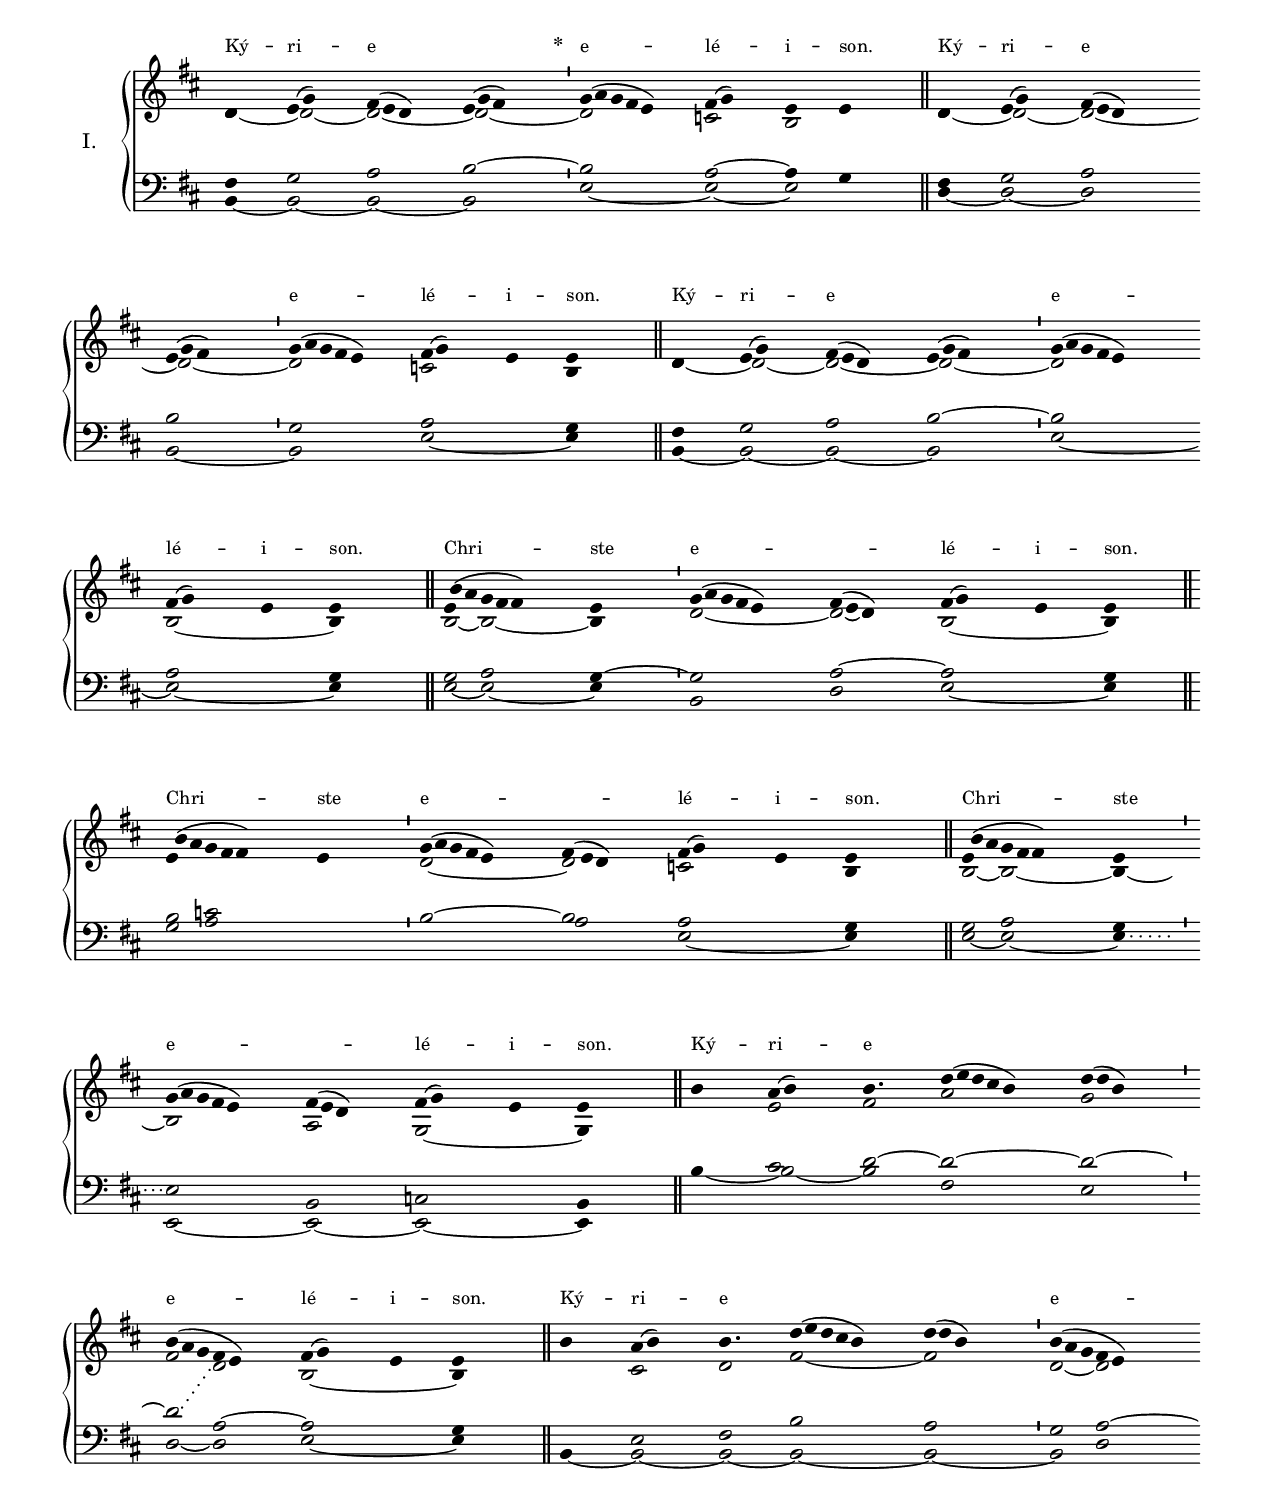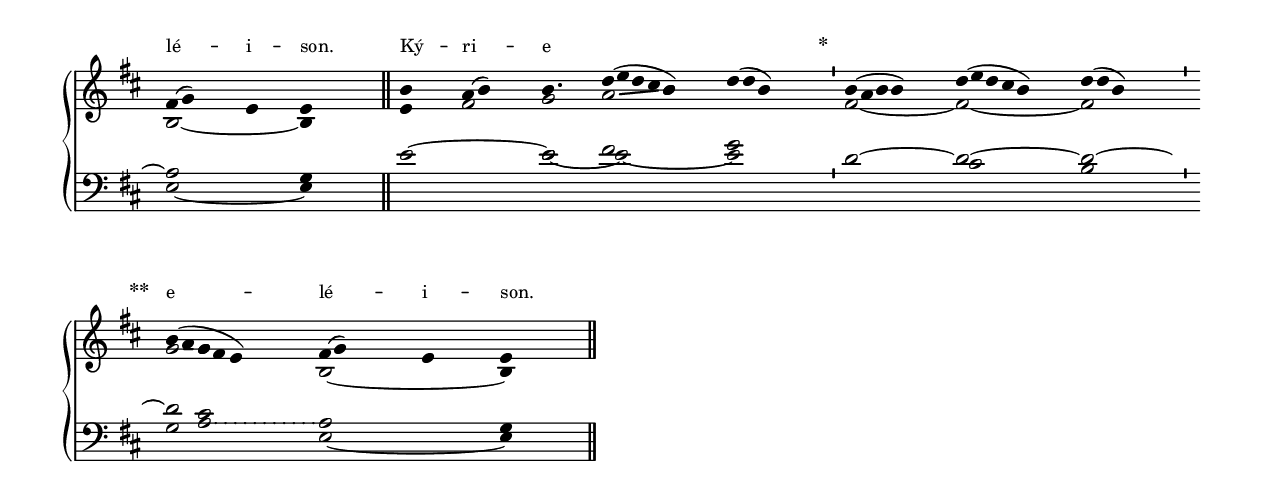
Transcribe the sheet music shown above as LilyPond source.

\version "2.18"
\include "gregorian.ly"
\include "noh2.ily"

%Page reference: page v.138
%(volume.page)

%Proofed 3/14

global = {
 \key e \dorian
 \cadenzaOn 
 \override Glissando #'thickness = #2.0
}

chantText = \lyricmode {
Ký -- ri -- e _ 
\set stanza = " * " e -- lé -- i -- son. 
Ký -- ri -- e _ e -- lé -- i -- son. 
Ký -- ri -- e _ e -- lé -- i -- son. 
Chri -- ste e -- _ lé -- i -- son. 
Chri -- ste e -- _ lé -- i -- son. 
Chri -- ste e -- _ lé -- i -- son. 
Ký -- ri -- e _ _ e -- lé -- i -- son. 
Ký -- ri -- e _ _ e -- lé -- i -- son. 
Ký -- ri -- e _ _ 
\set stanza = " * " _ _ _ 
\set stanza = " ** "  e -- lé -- i -- son. }

chantMusic = {
\tieDown   d'4 e'4 ( g'4) fis'4 ( e'4 d'4) e'4 ( g'4 fis'4) \divisioMinima
 g'4 ( a'4 g'4 fis'4 e'4) fis'4 ( g'4) e'4 e'4 \finalis
  d'4 e'4 ( g'4) fis'4 ( e'4 d'4) \forceBreak
 e'4 ( g'4 fis'4) \divisioMinima
 g'4 ( a'4 g'4 fis'4 e'4) fis'4 ( g'4) e'4 e'4 \finalis
  d'4 e'4 ( g'4) fis'4 ( e'4 d'4) e'4 ( g'4 fis'4) \divisioMinima
 g'4 ( a'4 g'4 fis'4 e'4) \forceBreak
 fis'4 ( g'4) e'4 e'4 \finalis
 e'4 ( b'4 a'4 g'4 fis'4 fis'4) e'4 \divisioMinima
 g'4 ( a'4 g'4 fis'4 e'4) fis'4 ( e'4 d'4) fis'4 ( g'4) e'4 e'4 \finalis
 \forceBreak
 e'4 ( b'4 a'4 g'4 fis'4 fis'4) e'4 \divisioMinima
 g'4 ( a'4 g'4 fis'4 e'4) fis'4 ( e'4 d'4) fis'4 ( g'4) e'4 e'4 \finalis
 e'4 ( b'4 a'4 g'4 fis'4 fis'4) e'4 \divisioMinima
 \forceBreak
 g'4 ( a'4 g'4 fis'4 e'4) fis'4 ( e'4 d'4) fis'4 ( g'4) e'4 e'4 \finalis
 b'4 a'4 ( b'4) b'4. d''4 ( e''4 d''4 cis''4 b'4) d''4 ( d''4 b'4) \divisioMinima
 \forceBreak
 b'4 ( a'4 g'4 fis'4 e'4) fis'4 ( g'4) e'4 e'4 \finalis
 b'4 a'4 ( b'4) b'4. d''4 ( e''4 d''4 cis''4 b'4) d''4 ( d''4 b'4) \divisioMinima
 b'4 ( a'4 g'4 fis'4 e'4) \forceBreak
 fis'4 ( g'4) e'4 e'4 \finalis
 b'4 a'4 ( b'4) b'4. d''4 ( e''4 d''4 cis''4 b'4) d''4 ( d''4 b'4) \divisioMinima
 b'4 ( a'4 b'4 b'4) d''4 ( e''4 d''4 cis''4 b'4) d''4 ( d''4 b'4) \divisioMinima
 \forceBreak
 b'4 ( a'4 g'4 fis'4 e'4) fis'4 ( g'4) e'4 e'4 \finalis

}

altoMusic = {
d'4 ~ d'2 ~ d'2*3/2 ~ d'2*3/2 ~ \divisioMinima
d'2*5/2 c'2 b2 d'4 ~ d'2 ~ d'2*3/2 ~ d'2*3/2 ~ \divisioMinima
d'2*5/2 c'2*3/2 b4 d'4 ~ d'2 ~ d'2*3/2 ~ d'2*3/2 ~ \divisioMinima
d'2*5/2 b2*3/2 ~ b4 \finalis
b2*3/2 ~ b2*3/2 ~ b4 \divisioMinima
d'2*5/2 ~ d'2 ~ d'4 b2*3/2 ~ b4 \finalis
r2*7/2 \divisioMinima
d'2*5/2 ~ d'2*3/2 c'2*3/2 b4 \finalis
b2*3/2 ~ b2*3/2 ~ b4 ~ \divisioMinima
b2*5/2 a2*3/2 g2*3/2 ~ g4 \finalis
r4 e'2 fis'2*3/4 a'2*5/2 g'2*3/2 \divisioMinima
fis'2*3/2 d'2 b2*3/2 ~ b4 \finalis
r4 cis'2 d'2*3/4 fis'2*5/2 ~ fis'2*3/2 \divisioMinima
d'2*3/2 ~ d'2 b2*3/2 ~ b4 \finalis
e'4 fis'2 g'2*3/4 a'2*4/2 -\tweak Glissando.Y-offset #-0.8 \glissando b'4 r2*3/2 \divisioMinima
fis'2*4/2 ~ fis'2*5/2 ~ fis'2*3/2 \divisioMinima
g'2 -\tweak Glissando.Y-offset #-0.8 \glissando g'4 r2 b2*3/2 ~ b4 \finalis
}

tenorMusic = {
fis4 g2 a2*3/2 b2*3/2 ~ \divisioMinima
b2*5/2 a2 ~ a4 g4 \finalis
fis4 g2 a2*3/2 b2*3/2 \divisioMinima
g2*5/2 a2*3/2 g4 \finalis
fis4 g2 a2*3/2 b2*3/2 ~ \divisioMinima
b2*5/2 a2*3/2 g4 \finalis
g2*3/2 a2*3/2 g4 ~ \divisioMinima
g2*5/2 a2*3/2 ~ a2*3/2 g4 \finalis
b2*3/2 c'2*4/2 \divisioMinima
b2*5/2 ~ b2*3/2 a2*3/2 g4 \finalis
g2*3/2 a2*3/2 g4 \divisioMinima
e2*5/2 b,2*3/2 c2*3/2 b,4 \finalis
r4 cis'2 d'2*3/4 ~ d'2*5/2 ~ d'2*3/2 ~ \divisioMinima
d'2*3/2 a2 ~ a2*3/2 g4 \finalis
r4 e2 fis2*3/4 b2*5/2 a2*3/2 \divisioMinima
g2*3/2 a2 ~ a2*3/2 g4 \finalis
e'2*3/2 ~ e'2*3/4 fis'2*5/2 g'2*3/2 \divisioMinima
d'2*4/2 ~ d'2*5/2 ~ d'2*3/2 ~ \divisioMinima
d'2 cis'2*3/2 a2*3/2 g4 \finalis
}

bassMusic = {
b,4 ~ b,2 ~ b,2*3/2 ~ b,2*3/2 \divisioMinima
e2*5/2 ~ e2 ~ e2 d4 ~ d2 ~ d2*3/2 b,2*3/2 ~ \divisioMinima
b,2*5/2 e2*3/2 ~ e4 b,4 ~ b,2 ~ b,2*3/2 ~ b,2*3/2 \divisioMinima
e2*5/2 ~ e2*3/2 ~ e4 \finalis
e2*3/2 ~ e2*3/2 ~ e4 \divisioMinima
b,2*5/2 d2*3/2 e2*3/2 ~ e4 \finalis
g2*3/2 a2*4/2 \divisioMinima
r2*5/2 a2*3/2 e2*3/2 ~ e4 \finalis
e2*3/2 ~ e2*3/2 ~ e4 \divisioMinima
e,2*5/2 ~ e,2*3/2 ~ e,2*3/2 ~ e,4 \finalis
b4 ~ b2 ~ b2*3/4 fis2*5/2 e2*3/2 \divisioMinima
d2*3/2 ~ d2 e2*3/2 ~ e4 \finalis
b,4 ~ b,2 ~ b,2*3/4 ~ b,2*5/2 ~ b,2*3/2 ~ \divisioMinima
b,2*3/2 d2 e2*3/2 ~ e4 \finalis
r2*3/2 e'2*3/4 ~ e'2*5/2 ~ e'2*3/2 \divisioMinima
r2*4/2 cis'2*5/2 b2*3/2 \divisioMinima
g2 a2*3/2 e2*3/2 ~ e4 \finalis
}

voiceLines = {
\voiceLineStyle


s2*98/2
\allowVoiceLineBreak
\voiceLine "down" "down" e2*1/2 e2*1/2


s2*47/4
\allowVoiceLineBreak
\voiceLine "down" "up" d'2*3/2 d'2*1/2


s2*53/2
\allowVoiceLineBreak
\offsetVoiceLineY
\voiceLine "down" "down" a2*3/2 a2*1/2


}

\score{
  <<
    \new Lyrics
    \new GrandStaff <<
      \set GrandStaff.autoBeaming = ##f
      \set GrandStaff.instrumentName = \markup \center-column {
        "I."
      }
      \new Staff = up <<
        \new Voice = "chant" {
          \voiceOne \global \chantMusic
        }
        \new Voice {
          \voiceTwo \global \altoMusic
        }
      >>

      \new Staff = down <<
        \clef bass
        \new Voice {
          \voiceOne \global \tenorMusic
        }
        \new Voice {
          \voiceTwo \global \bassMusic
        }
	\new Voice {
        \voiceThree \global \voiceLines
        }
      >>
    >>
    \context Lyrics {
      \lyricsto chant {
      \chantText
    }
    }
  >>
  \layout{
  }
  
}
